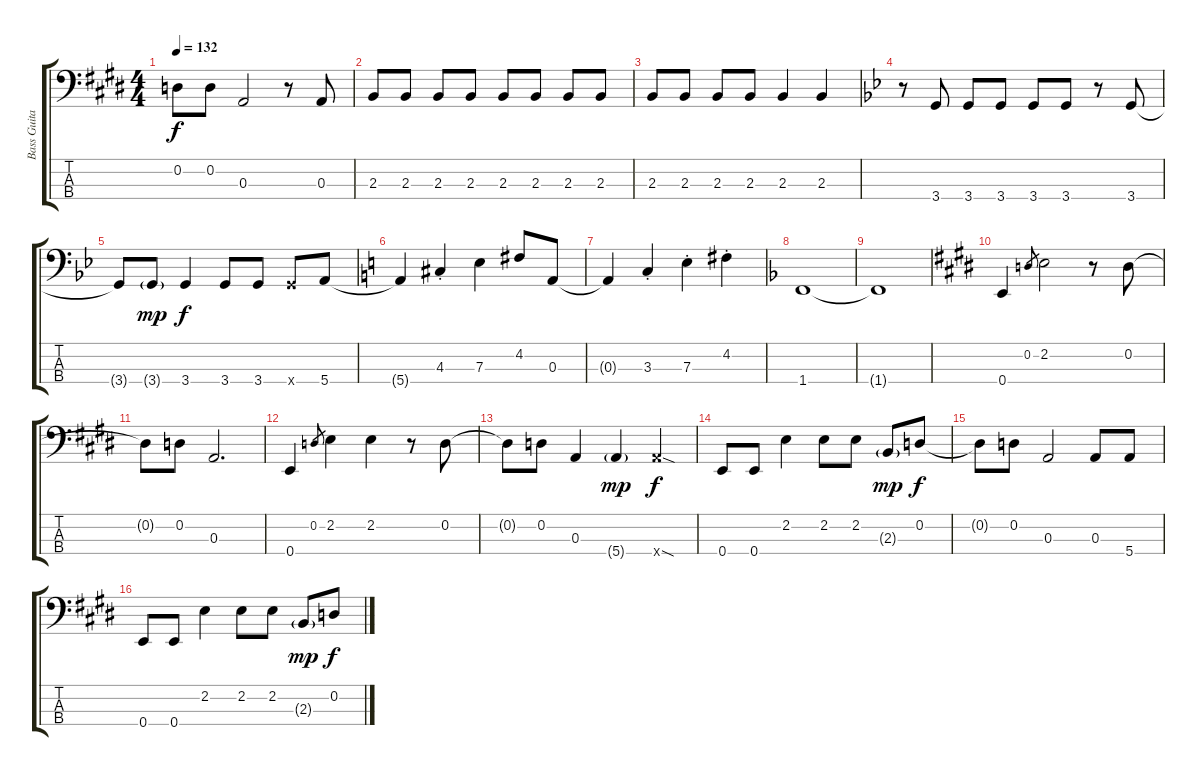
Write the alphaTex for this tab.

\track ("Bass Guitar" "Bass Guita") {instrument electricbasspick}
\staff {score tabs}
\tuning (G2 D2 A1 E1) {hide}
\ts (4 4)
\tempo 132
\clef f4
\ks e
0.2{t}.8{dy f} 0.2.8 0.3.2 r.8 0.3.8 |
2.3.8 2.3.8 2.3.8 2.3.8 2.3.8 2.3.8 2.3.8 2.3.8 |
2.3.8 2.3.8 2.3.8 2.3.8 2.3.4 2.3.4 |
\ks gminor
r.8 3.4.8 3.4.8 3.4.8 3.4.8 3.4.8 r.8 3.4.8 |
3.4{t}.8 3.4{g}.8{dy mp} 3.4.4{dy f} 3.4.8 3.4.8 3.4{x}.8 5.4.8 |
\ks aminor
5.4{t}.4 4.3{st}.4 7.3.4 4.2.8 0.3.8 |
0.3{t}.4 3.3{st}.4 7.3{st}.4 4.2{st}.4 |
\ks f
1.4.1 |
1.4{t}.1 |
\ks e
0.4.4 0.2.8{gr} 2.2.2 r.8 0.2.8 |
0.2{t}.8 0.2.8 0.3.2{d} |
0.4.4 0.2.8{gr} 2.2.4 2.2.4 r.8 0.2.8 |
0.2{t}.8 0.2.8 0.3.4 5.4{g}.4{dy mp} 5.4{sod x}.4{dy f} |
0.4.8 0.4.8 2.2.4 2.2.8 2.2.8 2.3{g}.8{dy mp} 0.2.8{dy f} |
0.2{t}.8 0.2.8 0.3.2 0.3.8 5.4.8 |
0.4.8 0.4.8 2.2.4 2.2.8 2.2.8 2.3{g}.8{dy mp volume 2} 0.2.8{dy f}
